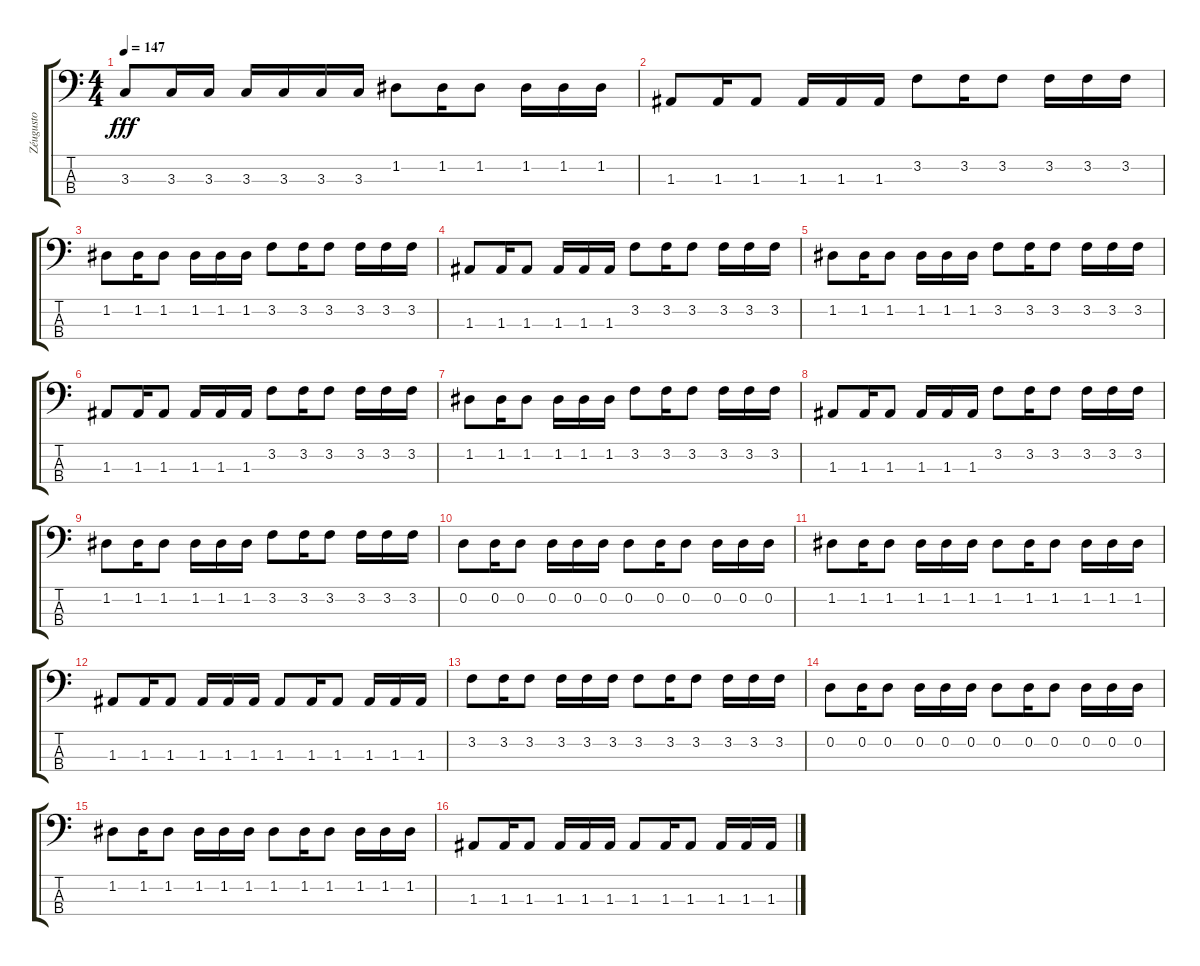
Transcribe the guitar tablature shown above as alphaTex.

\track ("Zéugusto" "Zéugusto") {instrument electricbassfinger}
\staff {score tabs}
\tuning (G2 D2 A1 E1) {hide}
\ts (4 4)
\tempo 147
\clef f4
\ks c
3.3.8{dy fff} 3.3.16 3.3.16 3.3.16 3.3.16 3.3.16 3.3.16 1.2.8 1.2.16 1.2.8 1.2.16 1.2.16 1.2.16 |
1.3.8 1.3.16 1.3.8 1.3.16 1.3.16 1.3.16 3.2.8 3.2.16 3.2.8 3.2.16 3.2.16 3.2.16 |
1.2.8 1.2.16 1.2.8 1.2.16 1.2.16 1.2.16 3.2.8 3.2.16 3.2.8 3.2.16 3.2.16 3.2.16 |
1.3.8 1.3.16 1.3.8 1.3.16 1.3.16 1.3.16 3.2.8 3.2.16 3.2.8 3.2.16 3.2.16 3.2.16 |
1.2.8 1.2.16 1.2.8 1.2.16 1.2.16 1.2.16 3.2.8 3.2.16 3.2.8 3.2.16 3.2.16 3.2.16 |
1.3.8 1.3.16 1.3.8 1.3.16 1.3.16 1.3.16 3.2.8 3.2.16 3.2.8 3.2.16 3.2.16 3.2.16 |
1.2.8 1.2.16 1.2.8 1.2.16 1.2.16 1.2.16 3.2.8 3.2.16 3.2.8 3.2.16 3.2.16 3.2.16 |
1.3.8 1.3.16 1.3.8 1.3.16 1.3.16 1.3.16 3.2.8 3.2.16 3.2.8 3.2.16 3.2.16 3.2.16 |
1.2.8 1.2.16 1.2.8 1.2.16 1.2.16 1.2.16 3.2.8 3.2.16 3.2.8 3.2.16 3.2.16 3.2.16 |
0.2.8 0.2.16 0.2.8 0.2.16 0.2.16 0.2.16 0.2.8 0.2.16 0.2.8 0.2.16 0.2.16 0.2.16 |
1.2.8 1.2.16 1.2.8 1.2.16 1.2.16 1.2.16 1.2.8 1.2.16 1.2.8 1.2.16 1.2.16 1.2.16 |
1.3.8 1.3.16 1.3.8 1.3.16 1.3.16 1.3.16 1.3.8 1.3.16 1.3.8 1.3.16 1.3.16 1.3.16 |
3.2.8 3.2.16 3.2.8 3.2.16 3.2.16 3.2.16 3.2.8 3.2.16 3.2.8 3.2.16 3.2.16 3.2.16 |
0.2.8 0.2.16 0.2.8 0.2.16 0.2.16 0.2.16 0.2.8 0.2.16 0.2.8 0.2.16 0.2.16 0.2.16 |
1.2.8 1.2.16 1.2.8 1.2.16 1.2.16 1.2.16 1.2.8 1.2.16 1.2.8 1.2.16 1.2.16 1.2.16 |
1.3.8 1.3.16 1.3.8 1.3.16 1.3.16 1.3.16 1.3.8 1.3.16 1.3.8 1.3.16 1.3.16 1.3.16
